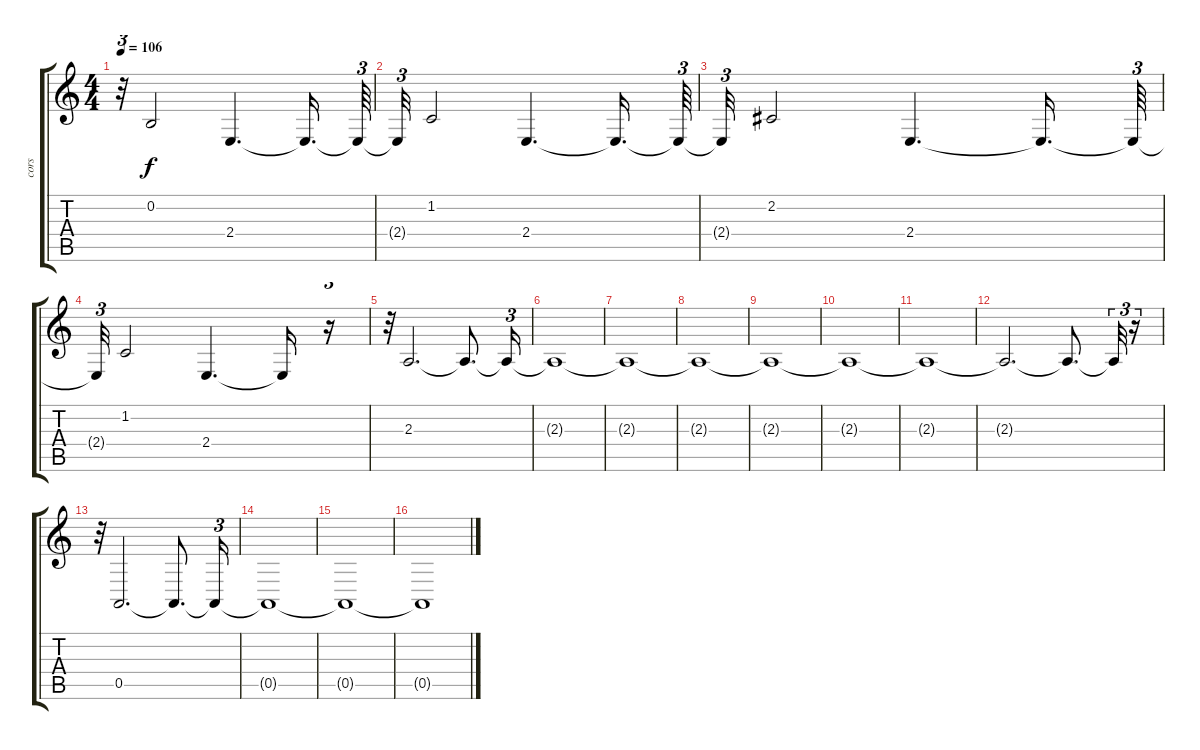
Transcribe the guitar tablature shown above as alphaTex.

\track ("cors" "cors") {instrument frenchhorn}
\staff {score tabs}
\tuning (E4 B3 G3 D3 A2 E2) {hide}
\ts (4 4)
\tempo 106
\clef g2
\ks c
r.32{tu (3 2) dy f} 0.2.2 2.4.4{d} 2.4{t}.16{d} 2.4{t}.64{tu (3 2)} |
2.4{t}.32{tu (3 2)} 1.2.2 2.4.4{d} 2.4{t}.16{d} 2.4{t}.64{tu (3 2)} |
2.4{t}.32{tu (3 2)} 2.2.2 2.4.4{d} 2.4{t}.16{d} 2.4{t}.64{tu (3 2)} |
2.4{t}.32{tu (3 2)} 1.2.2 2.4.4{d} 2.4{t}.16 r.16{tu (3 2)} |
r.32{tu (3 2)} 2.3.2{d} 2.3{t}.8{d} 2.3{t}.16{tu (3 2)} |
2.3{t}.1 |
2.3{t}.1 |
2.3{t}.1 |
2.3{t}.1 |
2.3{t}.1 |
2.3{t}.1 |
2.3{t}.2{d} 2.3{t}.8{d} 2.3{t}.32{tu (3 2)} r.16{tu (3 2)} |
r.32{tu (3 2)} 0.5.2{d} 0.5{t}.8{d} 0.5{t}.16{tu (3 2)} |
0.5{t}.1 |
0.5{t}.1 |
0.5{t}.1
